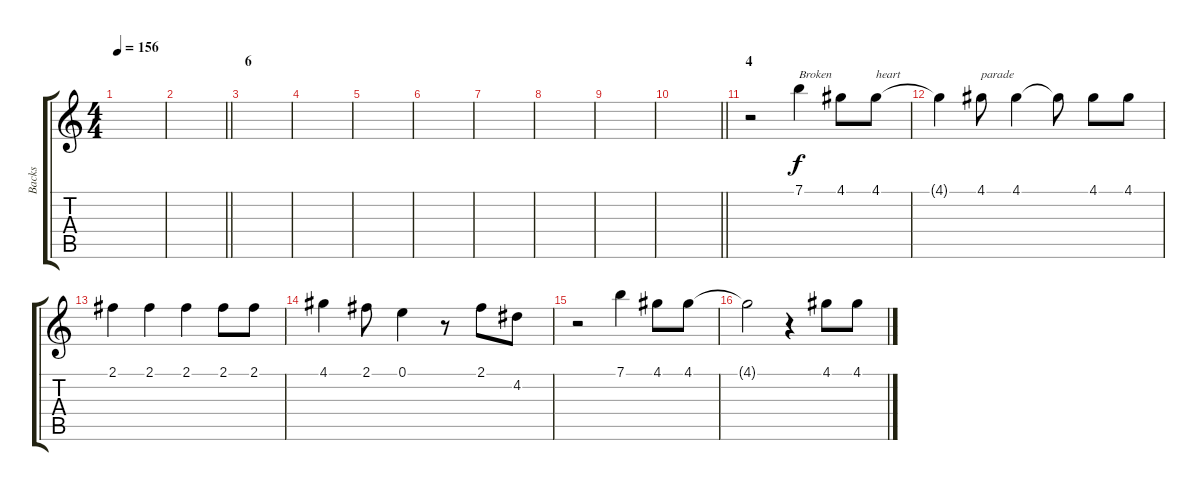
\track ("Backs" "Backs") {instrument overdrivenguitar}
\staff {score tabs}
\tuning (E4 B3 G3 D3 A2 E2) {hide}
\ts (4 4)
\tempo 156
\clef g2
\ks c
|
\barLineRight lightlight
|
\section ("" "6")
|
|
|
|
|
|
|
\barLineRight lightlight
|
\section ("" "4")
r.2 7.1.4{txt "Broken"} 4.1.8 4.1.8{txt "heart"} |
4.1{t}.4 4.1.8{txt "parade"} 4.1.4 4.1{t}.8 4.1.8 4.1.8 |
2.1.4 2.1.4 2.1.4 2.1.8 2.1.8 |
4.1.4 2.1.8 0.1.4 r.8 2.1.8 4.2.8 |
r.2 7.1.4 4.1.8 4.1.8 |
4.1{t}.2 r.4 4.1.8 4.1.8
